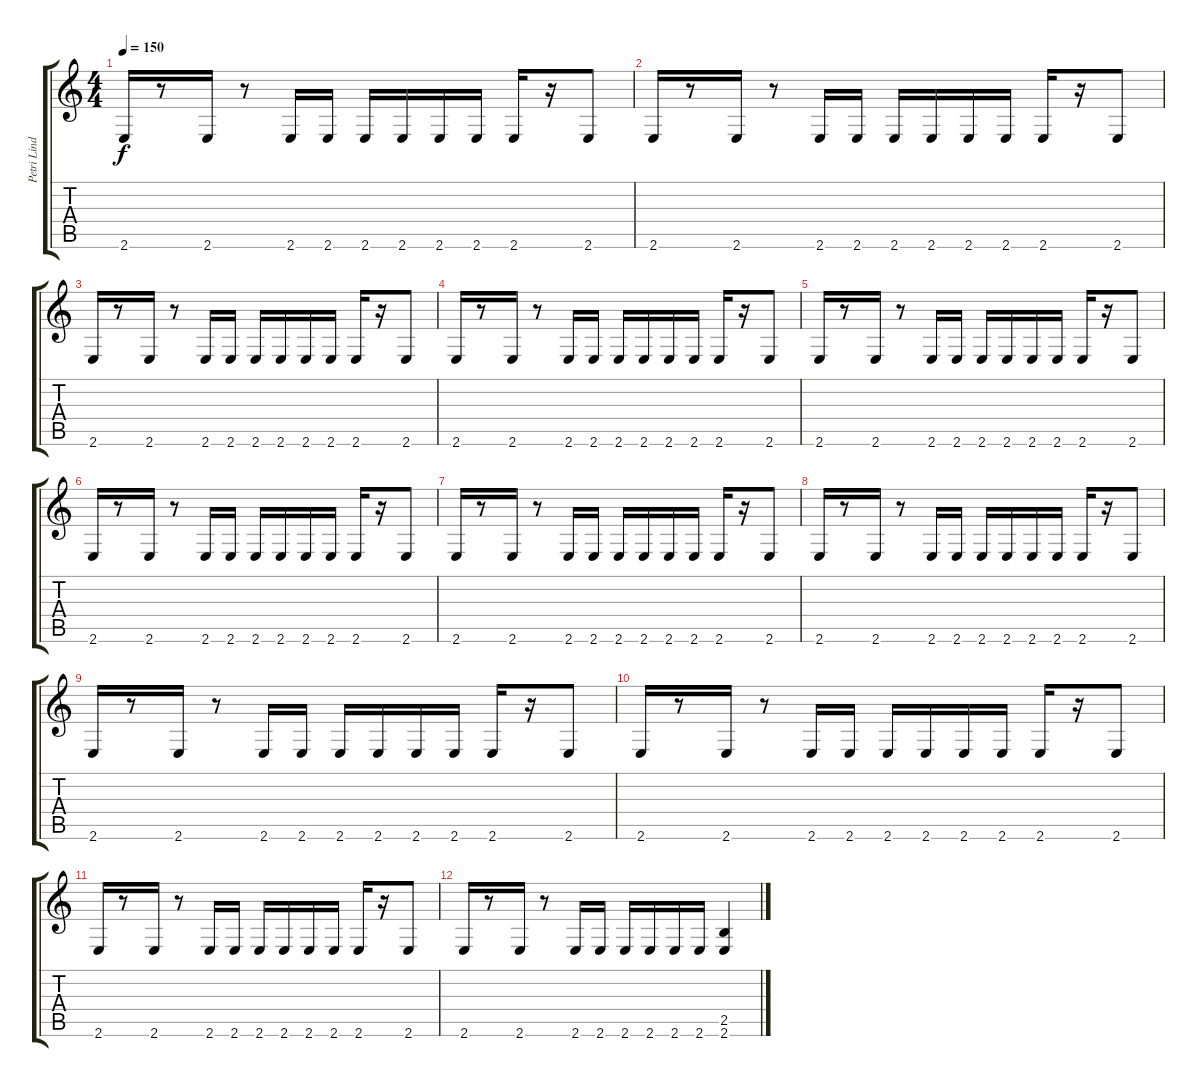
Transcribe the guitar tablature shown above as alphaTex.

\track ("Petri Lindroos" "Petri Lind") {instrument distortionguitar}
\staff {score tabs}
\tuning (E4 B3 G3 D3 A2 D2) {hide}
\ts (4 4)
\tempo 150
\clef g2
\ks c
2.6.16{dy f} r.8 2.6.16 r.8 2.6.16 2.6.16 2.6.16 2.6.16 2.6.16 2.6.16 2.6.16 r.16 2.6.8 |
2.6.16 r.8 2.6.16 r.8 2.6.16 2.6.16 2.6.16 2.6.16 2.6.16 2.6.16 2.6.16 r.16 2.6.8 |
2.6.16 r.8 2.6.16 r.8 2.6.16 2.6.16 2.6.16 2.6.16 2.6.16 2.6.16 2.6.16 r.16 2.6.8 |
2.6.16 r.8 2.6.16 r.8 2.6.16 2.6.16 2.6.16 2.6.16 2.6.16 2.6.16 2.6.16 r.16 2.6.8 |
2.6.16 r.8 2.6.16 r.8 2.6.16 2.6.16 2.6.16 2.6.16 2.6.16 2.6.16 2.6.16 r.16 2.6.8 |
2.6.16 r.8 2.6.16 r.8 2.6.16 2.6.16 2.6.16 2.6.16 2.6.16 2.6.16 2.6.16 r.16 2.6.8 |
2.6.16 r.8 2.6.16 r.8 2.6.16 2.6.16 2.6.16 2.6.16 2.6.16 2.6.16 2.6.16 r.16 2.6.8 |
2.6.16 r.8 2.6.16 r.8 2.6.16 2.6.16 2.6.16 2.6.16 2.6.16 2.6.16 2.6.16 r.16 2.6.8 |
2.6.16 r.8 2.6.16 r.8 2.6.16 2.6.16 2.6.16 2.6.16 2.6.16 2.6.16 2.6.16 r.16 2.6.8 |
2.6.16 r.8 2.6.16 r.8 2.6.16 2.6.16 2.6.16 2.6.16 2.6.16 2.6.16 2.6.16 r.16 2.6.8 |
2.6.16 r.8 2.6.16 r.8 2.6.16 2.6.16 2.6.16 2.6.16 2.6.16 2.6.16 2.6.16 r.16 2.6.8 |
2.6.16 r.8 2.6.16 r.8 2.6.16 2.6.16 2.6.16 2.6.16 2.6.16 2.6.16 (2.5 2.6).4
